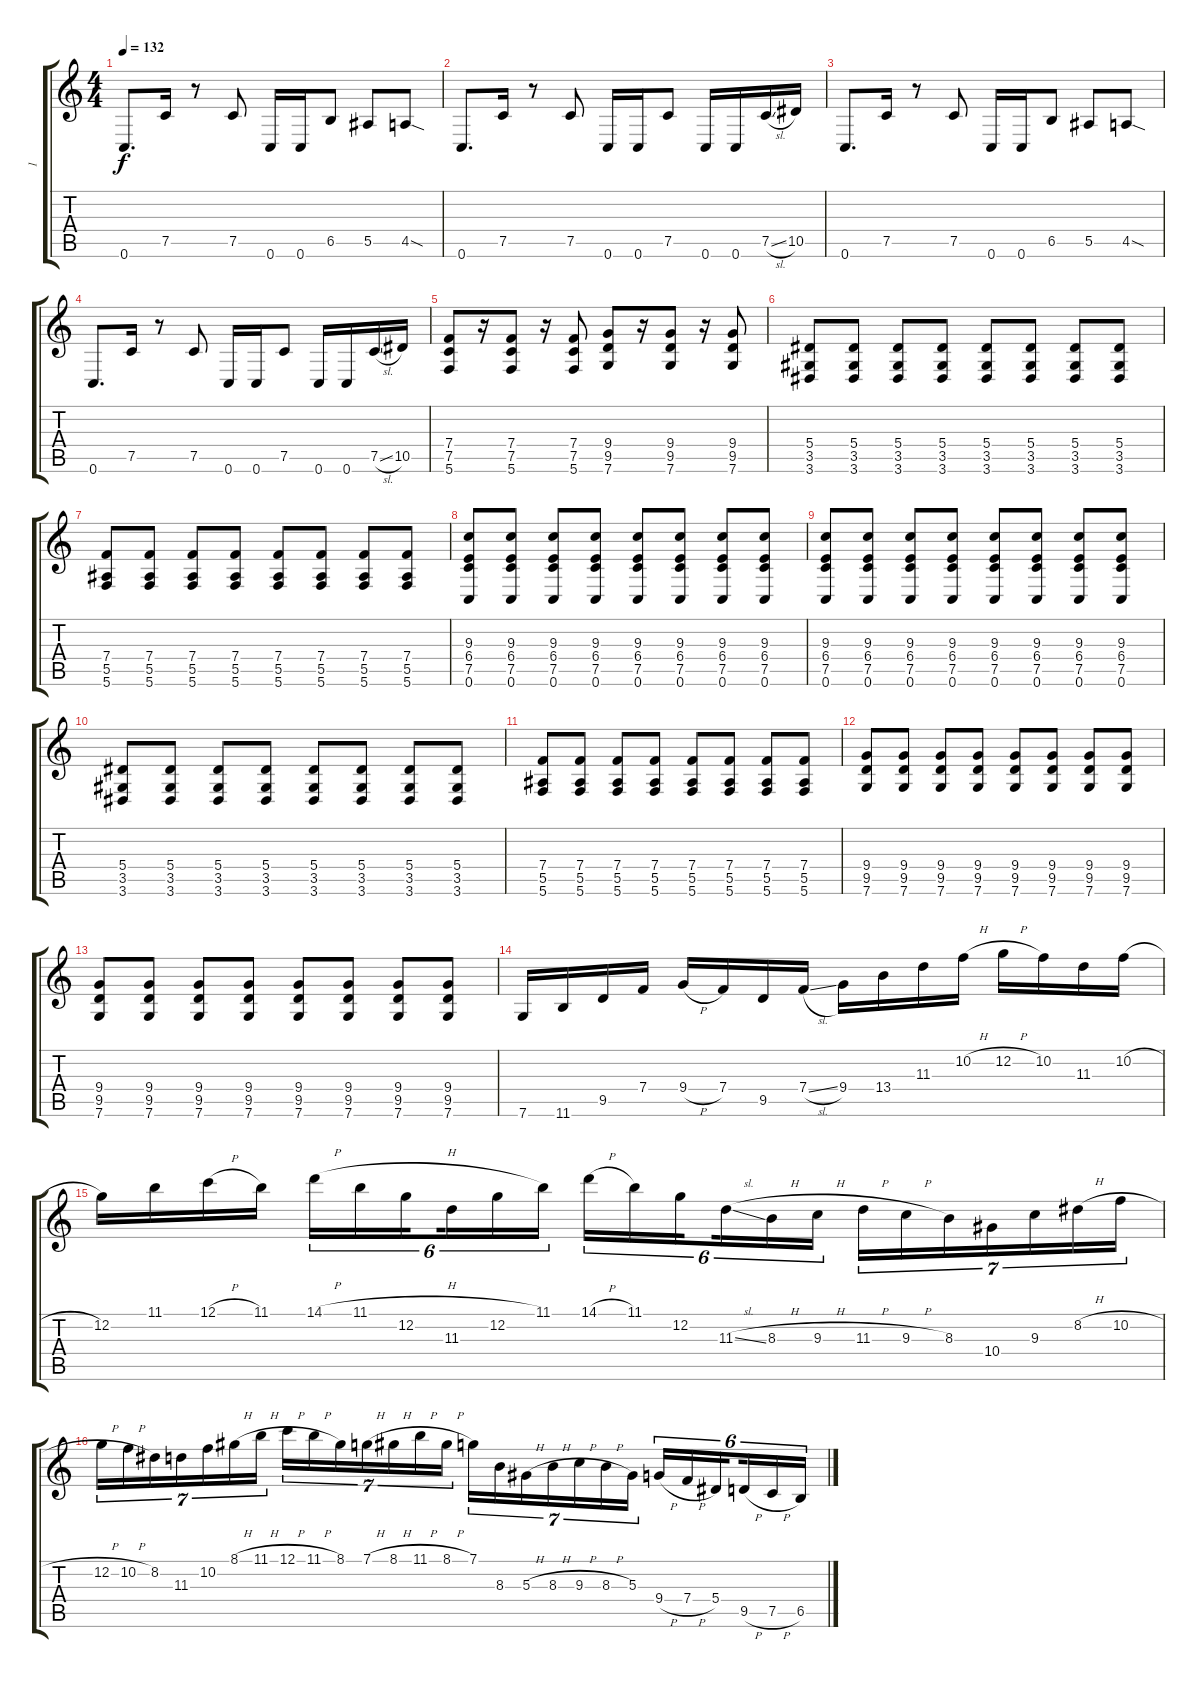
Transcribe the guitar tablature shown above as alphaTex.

\track ("1" "1") {instrument overdrivenguitar}
\staff {score tabs}
\tuning (C4 G3 Eb3 Bb2 F2 C2) {hide}
\ts (4 4)
\tempo 132
\clef g2
\ks c
0.6.8{d dy f} 7.5.16 r.8 7.5.8 0.6.16 0.6.16 6.5.8 5.5.8 4.5{sod}.8 |
0.6.8{d} 7.5.16 r.8 7.5.8 0.6.16 0.6.16 7.5.8 0.6.16 0.6.16 7.5{sl}.16 10.5.16 |
0.6.8{d} 7.5.16 r.8 7.5.8 0.6.16 0.6.16 6.5.8 5.5.8 4.5{sod}.8 |
0.6.8{d} 7.5.16 r.8 7.5.8 0.6.16 0.6.16 7.5.8 0.6.16 0.6.16 7.5{sl}.16 10.5.16 |
(7.4 7.5 5.6).8 r.16 (7.4 7.5 5.6).8 r.16 (7.4 7.5 5.6).8 (9.4 9.5 7.6).8 r.16 (9.4 9.5 7.6).8 r.16 (9.4 9.5 7.6).8 |
(5.4 3.5 3.6).8 (5.4 3.5 3.6).8 (5.4 3.5 3.6).8 (5.4 3.5 3.6).8 (5.4 3.5 3.6).8 (5.4 3.5 3.6).8 (5.4 3.5 3.6).8 (5.4 3.5 3.6).8 |
(7.4 5.5 5.6).8 (7.4 5.5 5.6).8 (7.4 5.5 5.6).8 (7.4 5.5 5.6).8 (7.4 5.5 5.6).8 (7.4 5.5 5.6).8 (7.4 5.5 5.6).8 (7.4 5.5 5.6).8 |
(9.3 6.4 7.5 0.6).8 (9.3 6.4 7.5 0.6).8 (9.3 6.4 7.5 0.6).8 (9.3 6.4 7.5 0.6).8 (9.3 6.4 7.5 0.6).8 (9.3 6.4 7.5 0.6).8 (9.3 6.4 7.5 0.6).8 (9.3 6.4 7.5 0.6).8 |
(9.3 6.4 7.5 0.6).8 (9.3 6.4 7.5 0.6).8 (9.3 6.4 7.5 0.6).8 (9.3 6.4 7.5 0.6).8 (9.3 6.4 7.5 0.6).8 (9.3 6.4 7.5 0.6).8 (9.3 6.4 7.5 0.6).8 (9.3 6.4 7.5 0.6).8 |
(5.4 3.5 3.6).8 (5.4 3.5 3.6).8 (5.4 3.5 3.6).8 (5.4 3.5 3.6).8 (5.4 3.5 3.6).8 (5.4 3.5 3.6).8 (5.4 3.5 3.6).8 (5.4 3.5 3.6).8 |
(7.4 5.5 5.6).8 (7.4 5.5 5.6).8 (7.4 5.5 5.6).8 (7.4 5.5 5.6).8 (7.4 5.5 5.6).8 (7.4 5.5 5.6).8 (7.4 5.5 5.6).8 (7.4 5.5 5.6).8 |
(9.4 9.5 7.6).8 (9.4 9.5 7.6).8 (9.4 9.5 7.6).8 (9.4 9.5 7.6).8 (9.4 9.5 7.6).8 (9.4 9.5 7.6).8 (9.4 9.5 7.6).8 (9.4 9.5 7.6).8 |
(9.4 9.5 7.6).8 (9.4 9.5 7.6).8 (9.4 9.5 7.6).8 (9.4 9.5 7.6).8 (9.4 9.5 7.6).8 (9.4 9.5 7.6).8 (9.4 9.5 7.6).8 (9.4 9.5 7.6).8 |
7.6.16 11.6.16 9.5.16 7.4.16 9.4{h}.16 7.4.16 9.5.16 7.4{sl}.16 9.4.16 13.4.16 11.3.16 10.2{h}.16 12.2{h}.16 10.2.16 11.3.16 10.2{h}.16 |
12.2.16 11.1.16 12.1{h}.16 11.1.16 14.1{h}.16{tu (6 4)} 11.1{h}.16{tu (6 4)} 12.2.16{tu (6 4) beam splitsecondary} 11.3.16{tu (6 4)} 12.2.16{tu (6 4)} 11.1.16{tu (6 4)} 14.1{h}.16{tu (6 4)} 11.1.16{tu (6 4)} 12.2.16{tu (6 4) beam splitsecondary} 11.3{sl}.16{tu (6 4)} 8.3{h}.16{tu (6 4)} 9.3{h}.16{tu (6 4)} 11.3{h}.16{tu (7 4)} 9.3{h}.16{tu (7 4)} 8.3.16{tu (7 4)} 10.4.16{tu (7 4)} 9.3.16{tu (7 4)} 8.2{h}.16{tu (7 4)} 10.2{h}.16{tu (7 4)} |
12.2{h}.16{tu (7 4)} 10.2{h}.16{tu (7 4)} 8.2.16{tu (7 4)} 11.3.16{tu (7 4)} 10.2.16{tu (7 4)} 8.1{h}.16{tu (7 4)} 11.1{h}.16{tu (7 4)} 12.1{h}.16{tu (7 4)} 11.1{h}.16{tu (7 4)} 8.1.16{tu (7 4)} 7.1{h}.16{tu (7 4)} 8.1{h}.16{tu (7 4)} 11.1{h}.16{tu (7 4)} 8.1{h}.16{tu (7 4)} 7.1.16{tu (7 4)} 8.3.16{tu (7 4)} 5.3{h}.16{tu (7 4)} 8.3{h}.16{tu (7 4)} 9.3{h}.16{tu (7 4)} 8.3{h}.16{tu (7 4)} 5.3.16{tu (7 4)} 9.4{h}.16{tu (6 4)} 7.4{h}.16{tu (6 4)} 5.4.16{tu (6 4) beam splitsecondary} 9.5{h}.16{tu (6 4)} 7.5{h}.16{tu (6 4)} 6.5.16{tu (6 4)}
